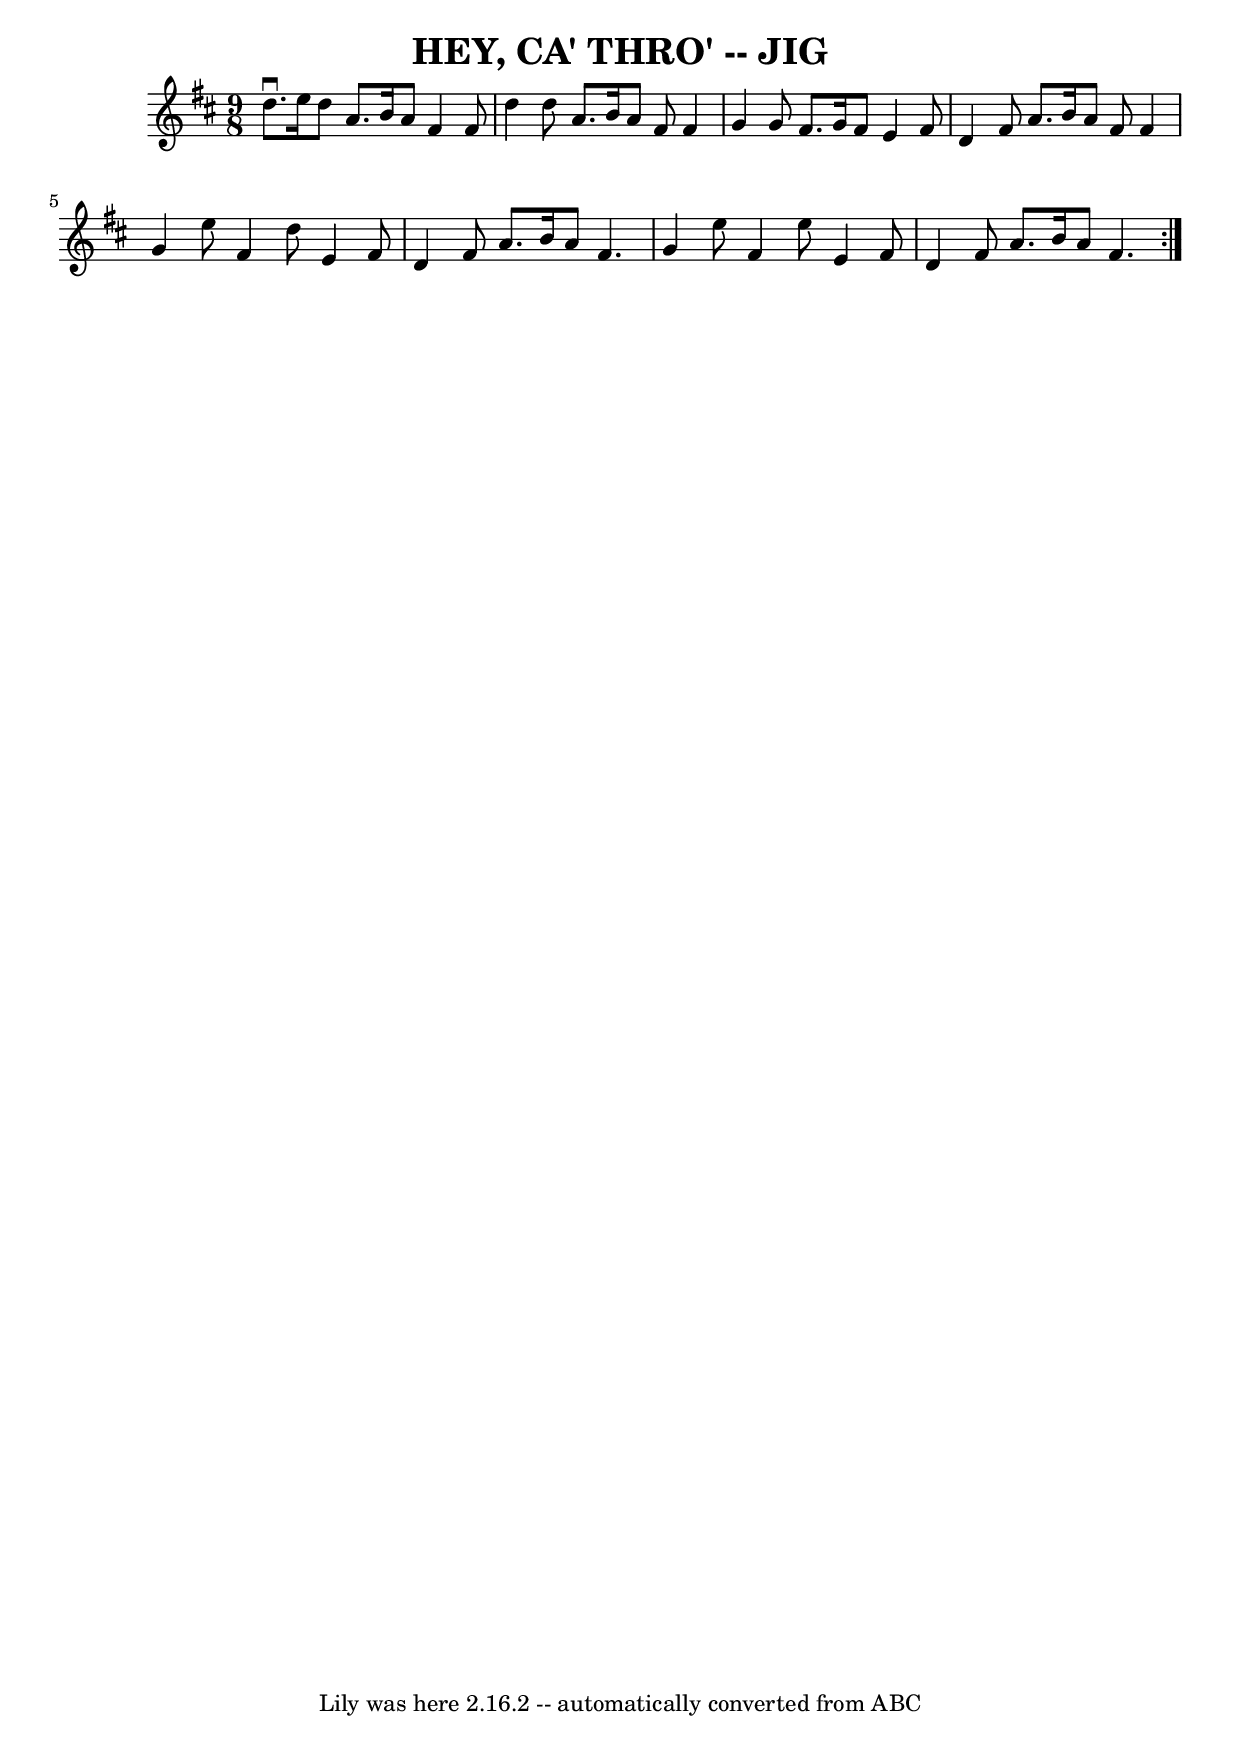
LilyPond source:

\version "2.7.40"
\header {
	book = "Ryan's Mammoth Collection of Fiddle Tunes"
	crossRefNumber = "1"
	footnotes = ""
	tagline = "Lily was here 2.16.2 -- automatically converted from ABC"
	title = "HEY, CA' THRO' -- JIG"
}
voicedefault =  {
\set Score.defaultBarType = "empty"

\repeat volta 2 {
\time 9/8 \key d \major   d''8. ^\downbow   e''16    d''8    a'8.    b'16    
a'8    fis'4    fis'8    \bar "|"   d''4    d''8    a'8.    b'16    a'8    
fis'8    fis'4    \bar "|"   g'4    g'8    fis'8.    g'16    fis'8    e'4    
fis'8    \bar "|"   d'4    fis'8    a'8.    b'16    a'8    fis'8    fis'4       
 \bar "|"   g'4    e''8    fis'4    d''8    e'4    fis'8    \bar "|"   d'4    
fis'8    a'8.    b'16    a'8    fis'4.    \bar "|"   g'4    e''8    fis'4    
e''8    e'4    fis'8    \bar "|"   d'4    fis'8    a'8.    b'16    a'8    
fis'4.    }   
}

\score{
    <<

	\context Staff="default"
	{
	    \voicedefault 
	}

    >>
	\layout {
	}
	\midi {}
}
